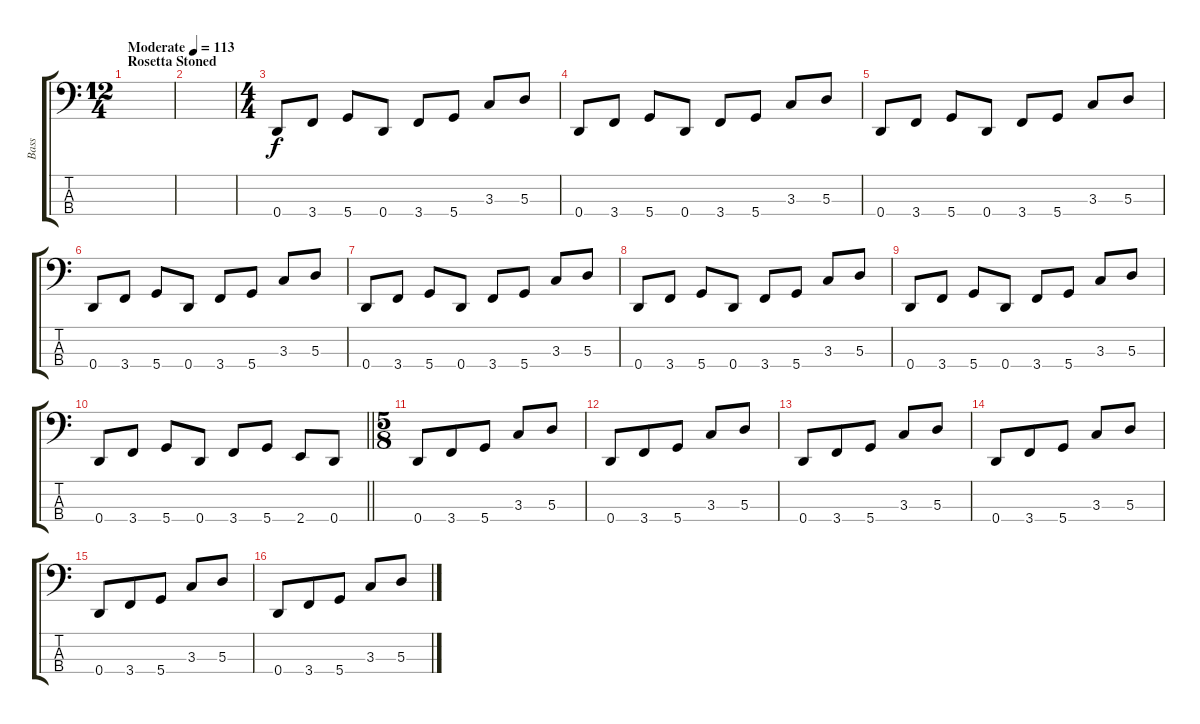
\track ("Bass" "Bass") {instrument electricbassfinger}
\staff {score tabs}
\tuning (G2 D2 A1 D1) {hide}
\ts (12 4)
\section ("" "Rosetta Stoned")
\tempo (113 "Moderate")
\clef f4
\ks c
|
|
\ts (4 4)
0.4.8 3.4.8 5.4.8 0.4.8 3.4.8 5.4.8 3.3.8 5.3.8 |
0.4.8 3.4.8 5.4.8 0.4.8 3.4.8 5.4.8 3.3.8 5.3.8 |
0.4.8 3.4.8 5.4.8 0.4.8 3.4.8 5.4.8 3.3.8 5.3.8 |
0.4.8 3.4.8 5.4.8 0.4.8 3.4.8 5.4.8 3.3.8 5.3.8 |
0.4.8 3.4.8 5.4.8 0.4.8 3.4.8 5.4.8 3.3.8 5.3.8 |
0.4.8 3.4.8 5.4.8 0.4.8 3.4.8 5.4.8 3.3.8 5.3.8 |
0.4.8 3.4.8 5.4.8 0.4.8 3.4.8 5.4.8 3.3.8 5.3.8 |
\barLineRight lightlight
0.4.8 3.4.8 5.4.8 0.4.8 3.4.8 5.4.8 2.4.8 0.4.8 |
\ts (5 8)
\section ("" "")
0.4.8 3.4.8 5.4.8 3.3.8 5.3.8 |
0.4.8 3.4.8 5.4.8 3.3.8 5.3.8 |
0.4.8 3.4.8 5.4.8 3.3.8 5.3.8 |
0.4.8 3.4.8 5.4.8 3.3.8 5.3.8 |
0.4.8 3.4.8 5.4.8 3.3.8 5.3.8 |
0.4.8 3.4.8 5.4.8 3.3.8 5.3.8
